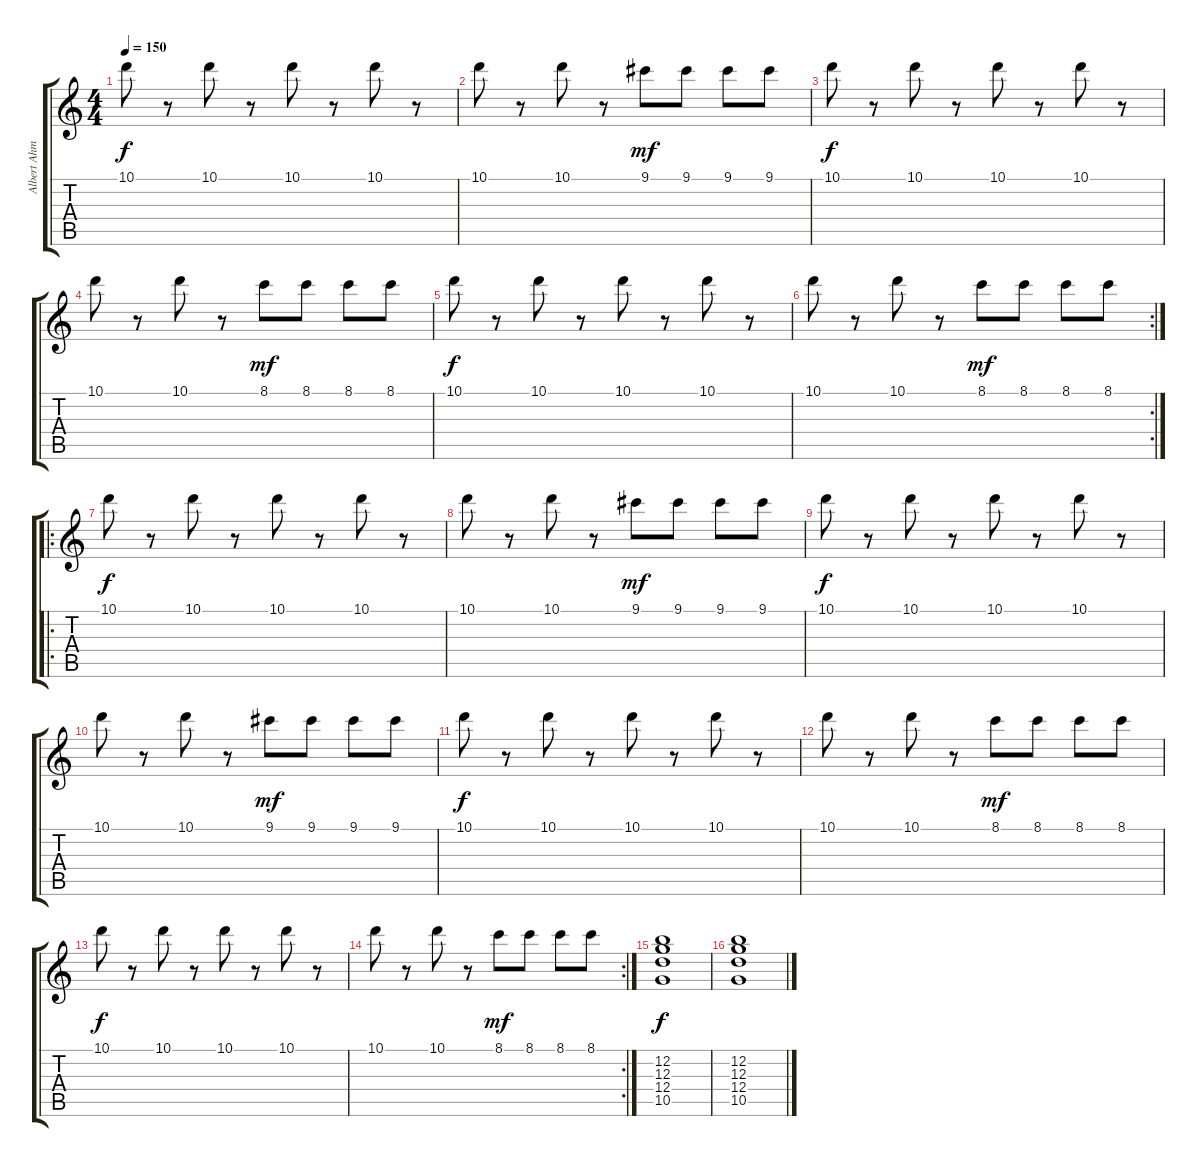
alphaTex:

\track ("Albert Ahmmond Jr." "Albert Ahm") {instrument electricguitarclean}
\staff {score tabs}
\tuning (E4 B3 G3 D3 A2 E2) {hide}
\ts (4 4)
\tempo 150
\clef g2
\ks c
10.1.8{dy f} r.8 10.1.8 r.8 10.1.8 r.8 10.1.8 r.8 |
10.1.8 r.8 10.1.8 r.8 9.1.8{dy mf} 9.1.8 9.1.8 9.1.8 |
10.1.8{dy f} r.8 10.1.8 r.8 10.1.8 r.8 10.1.8 r.8 |
10.1.8 r.8 10.1.8 r.8 8.1.8{dy mf} 8.1.8 8.1.8 8.1.8 |
10.1.8{dy f} r.8 10.1.8 r.8 10.1.8 r.8 10.1.8 r.8 |
\rc 2
10.1.8 r.8 10.1.8 r.8 8.1.8{dy mf} 8.1.8 8.1.8 8.1.8 |
\ro
10.1.8{dy f} r.8 10.1.8 r.8 10.1.8 r.8 10.1.8 r.8 |
10.1.8 r.8 10.1.8 r.8 9.1.8{dy mf} 9.1.8 9.1.8 9.1.8 |
10.1.8{dy f} r.8 10.1.8 r.8 10.1.8 r.8 10.1.8 r.8 |
10.1.8 r.8 10.1.8 r.8 9.1.8{dy mf} 9.1.8 9.1.8 9.1.8 |
10.1.8{dy f} r.8 10.1.8 r.8 10.1.8 r.8 10.1.8 r.8 |
10.1.8 r.8 10.1.8 r.8 8.1.8{dy mf} 8.1.8 8.1.8 8.1.8 |
10.1.8{dy f} r.8 10.1.8 r.8 10.1.8 r.8 10.1.8 r.8 |
\rc 2
10.1.8 r.8 10.1.8 r.8 8.1.8{dy mf} 8.1.8 8.1.8 8.1.8 |
(12.2 12.3 12.4 10.5).1{dy f instrument electricguitarclean} |
(12.2 12.3 12.4 10.5).1
